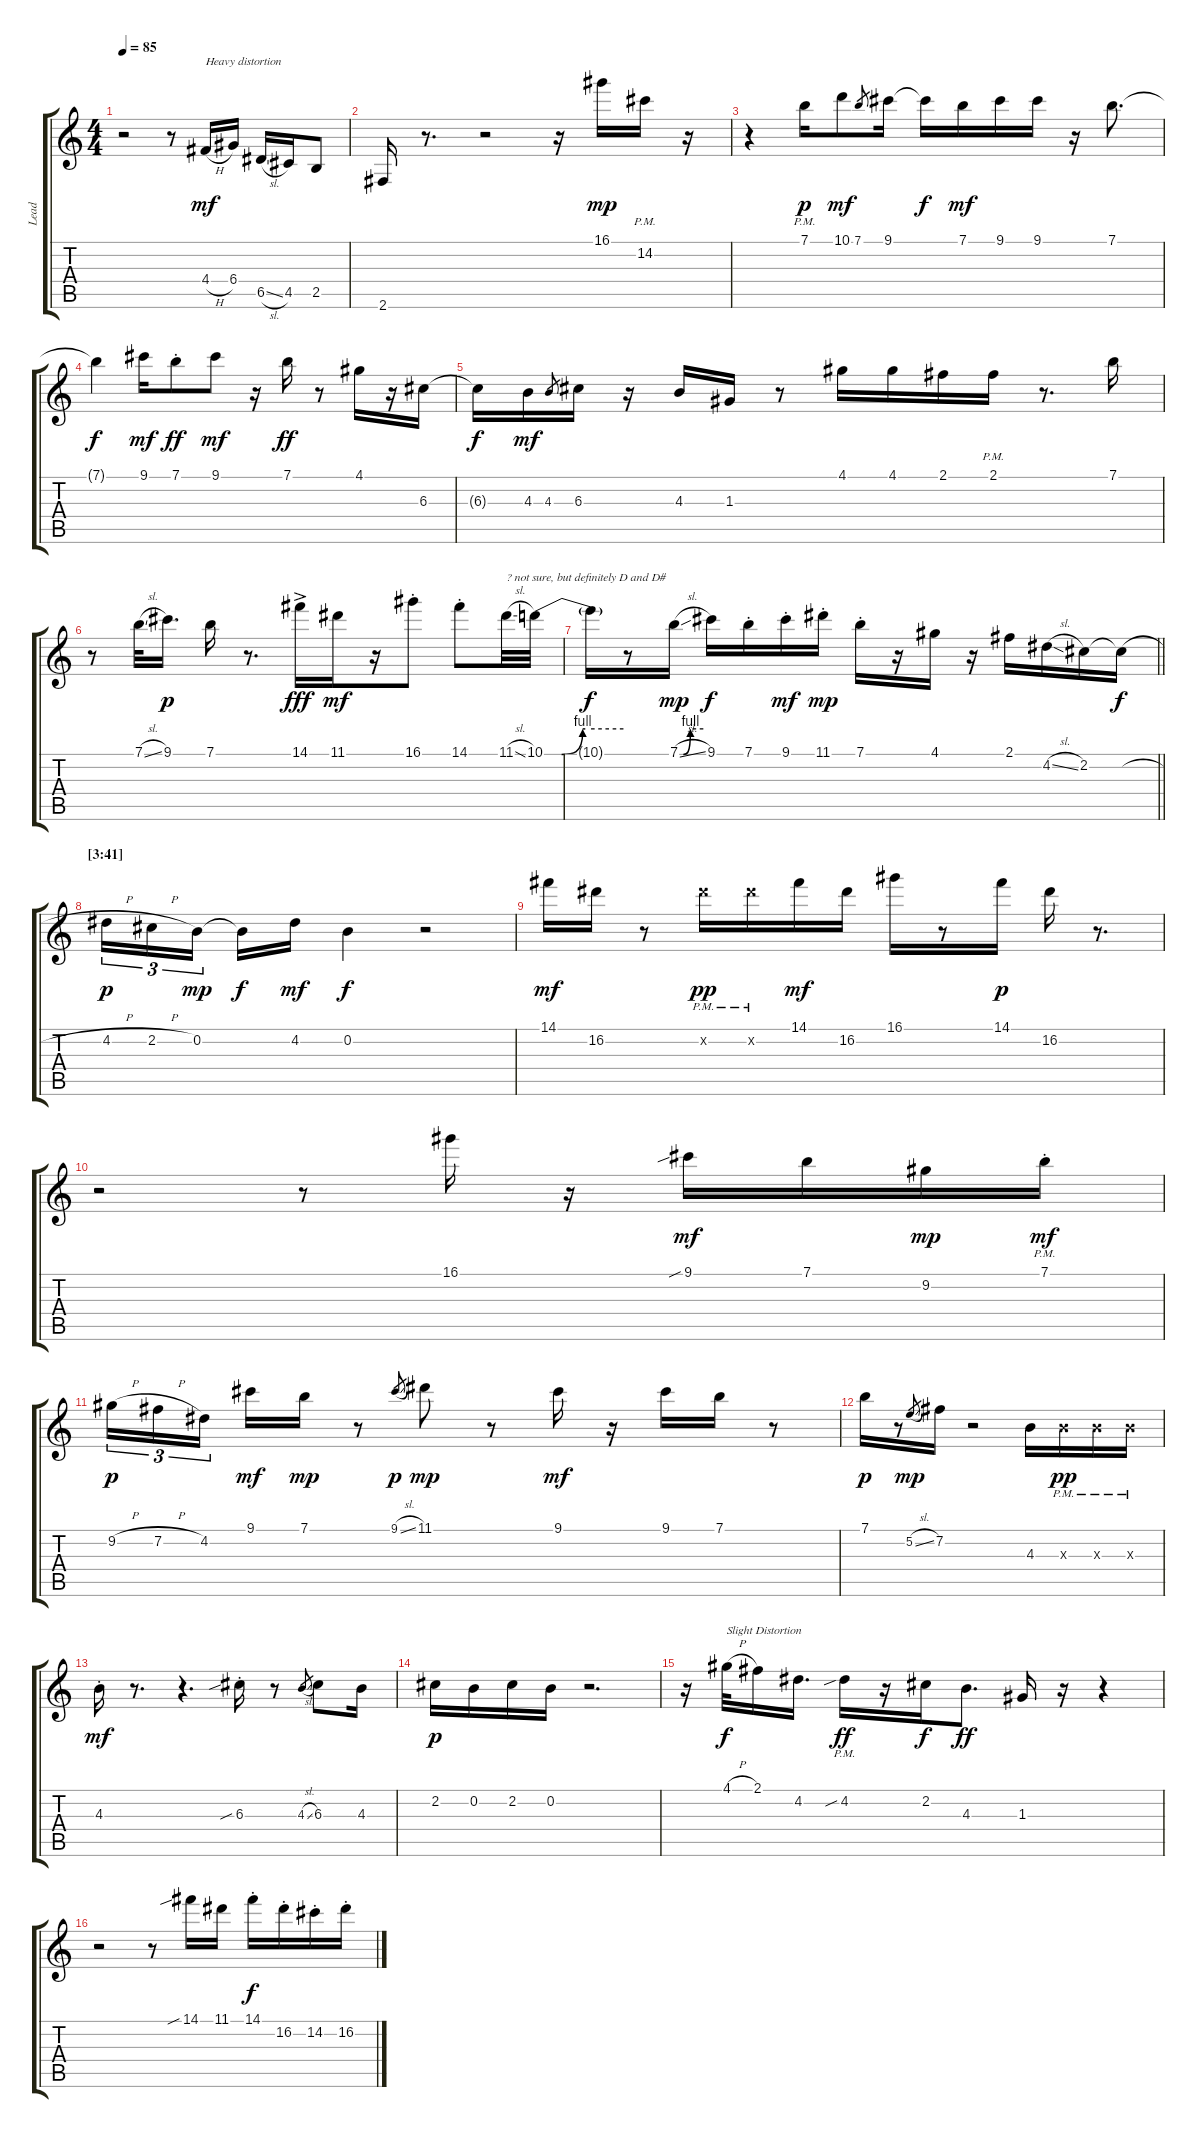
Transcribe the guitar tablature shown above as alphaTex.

\track ("Lead" "Lead") {instrument overdrivenguitar}
\staff {score tabs}
\tuning (E4 B3 G3 D3 A2 E2) {hide}
\ts (4 4)
\tempo 85
\clef g2
\ks c
r.2{dy mf volume 13 instrument overdrivenguitar} r.8 4.4{h}.16{txt "Heavy distortion"} 6.4.16 6.5{sl}.16 4.5.16 2.5.8 |
2.6.16 r.8{d} r.2{volume 8 instrument electricguitarjazz} r.16 16.1.16{dy mp} 14.2{pm}.16 r.16 |
r.4 7.1{pm}.16{dy p} 10.1.8{dy mf} 7.1.8{gr} 9.1.16 9.1{t}.16{dy f} 7.1.16{dy mf} 9.1.16 9.1.16 r.16 7.1.8{d} |
7.1{t}.4{dy f} 9.1.16{dy mf} 7.1{st}.8{dy ff} 9.1.8{dy mf} r.16 7.1.16{dy ff} r.8 4.1.16 r.16 6.3.16 |
6.3{t}.16{dy f} 4.3.16{dy mf} 4.3.8{gr} 6.3.16 r.16 4.3.16 1.3.16 r.8 4.1.16 4.1.16 2.1.16 2.1{pm}.16 r.8{d} 7.1.16 |
r.8 7.1{sl}.32 9.1.16{d dy p} 7.1.16 r.8{d} 14.1{ac}.16{dy fff} 11.1.16{dy mf} r.16 16.1{st}.8 14.1{st}.8 11.1{sl}.32{txt "? not sure, but definitely D and D#"} 10.1{be (custom 0 0 13 0 29 4 31 4 60 4)}.32 |
\barLineRight lightlight
10.1{t}.16{dy f} r.8 7.1{be (custom 0 0 9 0 27 4 60 4) sl}.16{dy mp} 9.1.16{dy f} 7.1{st}.16 9.1{st}.16{dy mf} 11.1{st}.16{dy mp} 7.1{st}.16 r.16 4.1.16 r.16 2.1.16 4.2{sl}.16 2.2.16 2.2{h t}.16{dy f} |
\section ("" "[3:41]")
4.2{h}.16{tu (3 2) dy p} 2.2{h}.16{tu (3 2)} 0.2.16{tu (3 2) dy mp beam splitsecondary} 0.2{t}.16{dy f} 4.2.16{dy mf} 0.2.4{dy f} r.2 |
14.1.16{dy mf} 16.2.16 r.8 16.2{pm x}.16{dy pp} 16.2{pm x}.16 14.1.16{dy mf} 16.2.16 16.1.16 r.8 14.1.16{dy p} 16.2.16 r.8{d} |
r.2 r.8 16.1.16 r.16 9.1{sib}.16{dy mf} 7.1.16 9.2.16{dy mp} 7.1{pm st}.16{dy mf} |
9.2{h}.16{tu (3 2) dy p} 7.2{h}.16{tu (3 2)} 4.2.16{tu (3 2) beam splitsecondary} 9.1.16{dy mf} 7.1.16{dy mp} r.8 9.1{sl}.8{gr dy p} 11.1.8{dy mp} r.8 9.1.16{dy mf} r.16 9.1.16 7.1.16 r.8 |
7.1.16{dy p} r.8 5.2{sl}.8{gr dy mp} 7.2.16 r.2 4.3.16 4.3{pm x}.16{dy pp} 4.3{pm x}.16 4.3{pm x}.16 |
4.3{st}.16{dy mf} r.8{d} r.4{d} 6.3{sib st}.16 r.8 4.3{sl}.8{gr} 6.3.8 4.3.16 |
2.2.16{dy p} 0.2.16 2.2.16 0.2.16 r.2{d} |
r.16{volume 12 instrument overdrivenguitar} 4.1{h}.32{txt "Slight Distortion" dy f} 2.1.16 4.2.16{d} 4.2{sib pm}.16{dy ff} r.16 2.2.16{dy f} 4.3.8{d dy ff} 1.3.16 r.16 r.4 |
r.2 r.8 14.1{sib}.16 11.1.16 14.1{st}.16{dy f instrument electricguitarjazz} 16.2{st}.16 14.2{st}.16 16.2{st}.16
